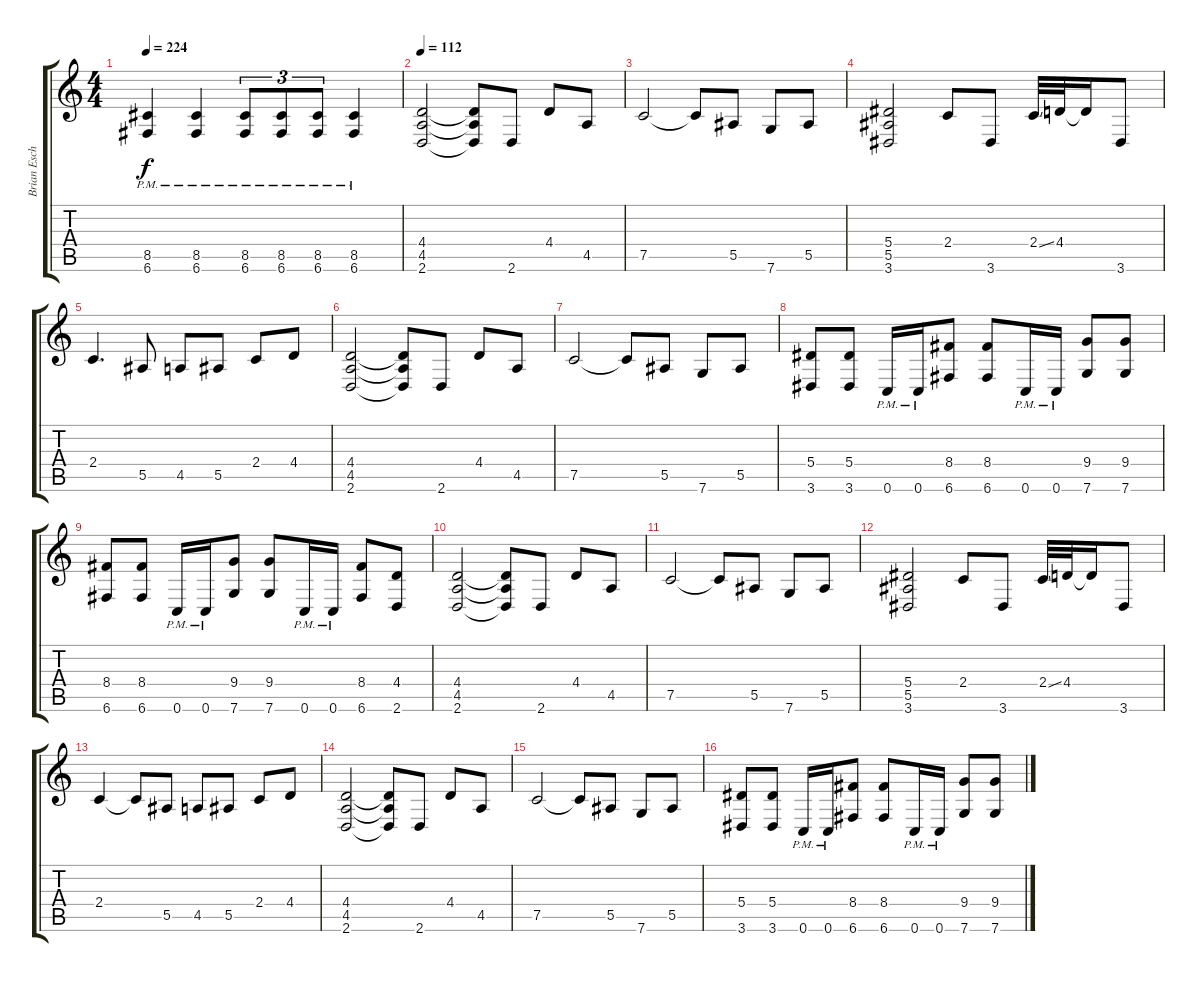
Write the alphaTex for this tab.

\track ("Brian Eschbach (Right)" "Brian Esch") {instrument distortionguitar}
\staff {score tabs}
\tuning (C4 G3 Eb3 Bb2 F2 C2) {hide}
\ts (4 4)
\tempo 224
\clef g2
\ks c
(8.5{pm} 6.6{pm}).4{dy f} (8.5{pm} 6.6{pm}).4 (8.5{pm} 6.6{pm}).8{tu (3 2)} (8.5{pm} 6.6{pm}).8{tu (3 2)} (8.5{pm} 6.6{pm}).8{tu (3 2)} (8.5{pm} 6.6{pm}).4 |
\tempo 112
(4.4 4.5 2.6).2 (4.4{t} 4.5{t} 2.6{t}).8 2.6.8 4.4.8 4.5.8 |
7.5.2 7.5{t}.8 5.5.8 7.6.8 5.5.8 |
(5.4 5.5 3.6).2 2.4.8 3.6.8 2.4{ss}.32 4.4.32 4.4{t}.16 3.6.8 |
2.4.4{d} 5.5.8 4.5.8 5.5.8 2.4.8 4.4.8 |
(4.4 4.5 2.6).2 (4.4{t} 4.5{t} 2.6{t}).8 2.6.8 4.4.8 4.5.8 |
7.5.2 7.5{t}.8 5.5.8 7.6.8 5.5.8 |
(5.4 3.6).8 (5.4 3.6).8 0.6{pm}.16 0.6{pm}.16 (8.4 6.6).8 (8.4 6.6).8 0.6{pm}.16 0.6{pm}.16 (9.4 7.6).8 (9.4 7.6).8 |
(8.4 6.6).8 (8.4 6.6).8 0.6{pm}.16 0.6{pm}.16 (9.4 7.6).8 (9.4 7.6).8 0.6{pm}.16 0.6{pm}.16 (8.4 6.6).8 (4.4 2.6).8 |
(4.4 4.5 2.6).2 (4.4{t} 4.5{t} 2.6{t}).8 2.6.8 4.4.8 4.5.8 |
7.5.2 7.5{t}.8 5.5.8 7.6.8 5.5.8 |
(5.4 5.5 3.6).2 2.4.8 3.6.8 2.4{ss}.32 4.4.32 4.4{t}.16 3.6.8 |
2.4.4 2.4{t}.8 5.5.8 4.5.8 5.5.8 2.4.8 4.4.8 |
(4.4 4.5 2.6).2 (4.4{t} 4.5{t} 2.6{t}).8 2.6.8 4.4.8 4.5.8 |
7.5.2 7.5{t}.8 5.5.8 7.6.8 5.5.8 |
(5.4 3.6).8 (5.4 3.6).8 0.6{pm}.16 0.6{pm}.16 (8.4 6.6).8 (8.4 6.6).8 0.6{pm}.16 0.6{pm}.16 (9.4 7.6).8 (9.4 7.6).8
